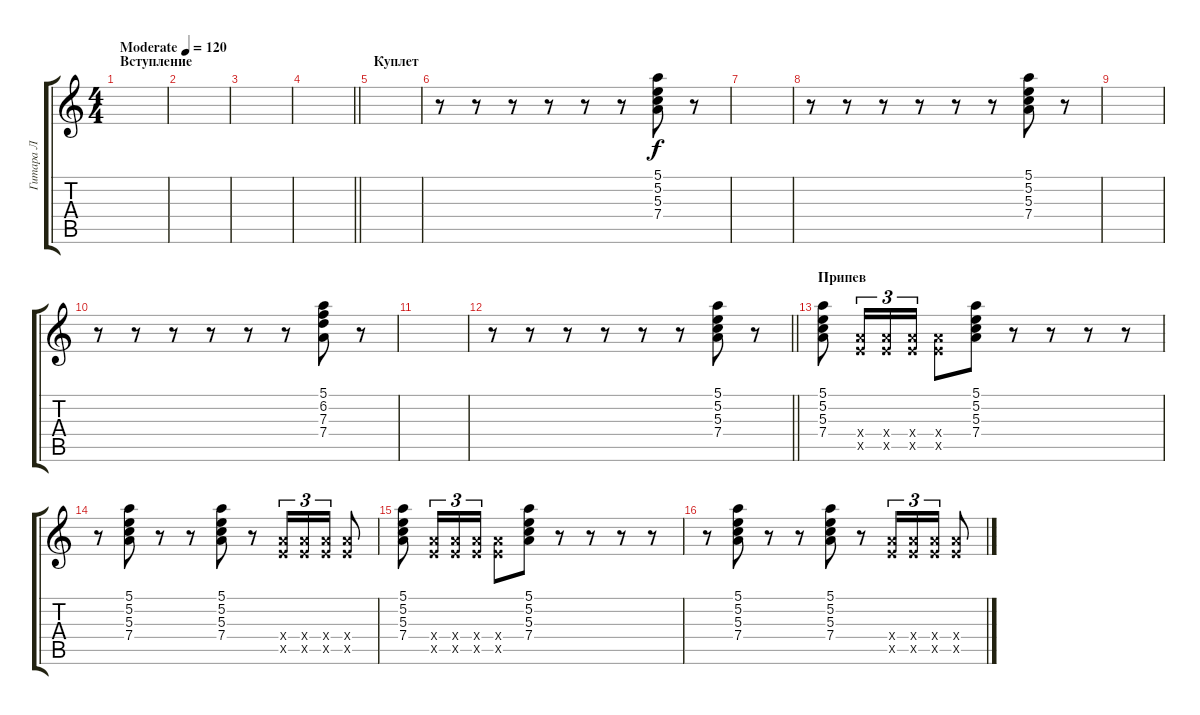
\track ("Гитара Л" "Гитара Л") {instrument distortionguitar}
\staff {score tabs}
\tuning (E4 B3 G3 D3 A2 E2) {hide}
\ts (4 4)
\section ("" "Вступление")
\tempo (120 "Moderate")
\clef g2
\ks c
|
|
|
\barLineRight lightlight
|
\section ("" "Куплет")
|
r.8 r.8 r.8 r.8 r.8 r.8 (5.1 5.2 5.3 7.4).8 r.8 |
|
r.8 r.8 r.8 r.8 r.8 r.8 (5.1 5.2 5.3 7.4).8 r.8 |
|
r.8 r.8 r.8 r.8 r.8 r.8 (5.1 6.2 7.3 7.4).8 r.8 |
|
\barLineRight lightlight
r.8 r.8 r.8 r.8 r.8 r.8 (5.1 5.2 5.3 7.4).8 r.8 |
\section ("" "Припев")
(5.1 5.2 5.3 7.4).8 (7.4{x} 7.5{x}).16{tu (3 2)} (7.4{x} 7.5{x}).16{tu (3 2)} (7.4{x} 7.5{x}).16{tu (3 2)} (7.4{x} 7.5{x}).8 (5.1 5.2 5.3 7.4).8 r.8 r.8 r.8 r.8 |
r.8 (5.1 5.2 5.3 7.4).8 r.8 r.8 (5.1 5.2 5.3 7.4).8 r.8 (7.4{x} 7.5{x}).16{tu (3 2)} (7.4{x} 7.5{x}).16{tu (3 2)} (7.4{x} 7.5{x}).16{tu (3 2)} (7.4{x} 7.5{x}).8 |
(5.1 5.2 5.3 7.4).8 (7.4{x} 7.5{x}).16{tu (3 2)} (7.4{x} 7.5{x}).16{tu (3 2)} (7.4{x} 7.5{x}).16{tu (3 2)} (7.4{x} 7.5{x}).8 (5.1 5.2 5.3 7.4).8 r.8 r.8 r.8 r.8 |
r.8 (5.1 5.2 5.3 7.4).8 r.8 r.8 (5.1 5.2 5.3 7.4).8 r.8 (7.4{x} 7.5{x}).16{tu (3 2)} (7.4{x} 7.5{x}).16{tu (3 2)} (7.4{x} 7.5{x}).16{tu (3 2)} (7.4{x} 7.5{x}).8
